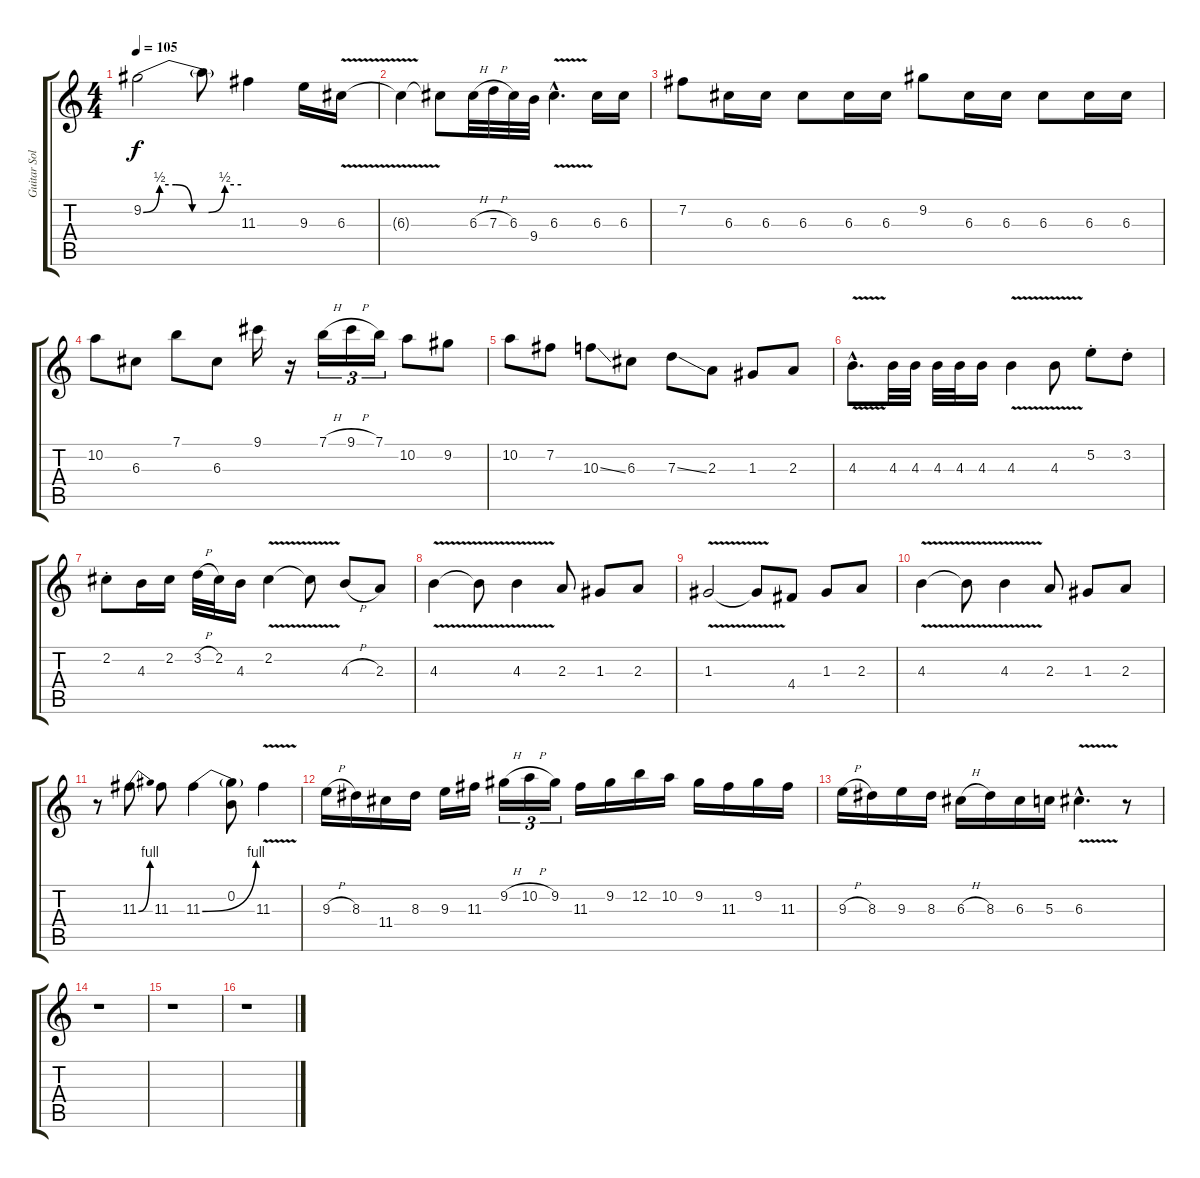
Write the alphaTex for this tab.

\track ("Guitar Solo" "Guitar Sol") {instrument overdrivenguitar}
\staff {score tabs}
\tuning (E4 B3 G3 D3 A2 E2) {hide}
\ts (4 4)
\tempo 105
\clef g2
\ks c
9.2{be (custom 0 0 10 2 20 2 30 0 40 0 50 2 60 2)}.2{dy f} 9.2{t}.8 11.3.4 9.3.16 6.3{v}.16 |
6.3{t}.4 6.3{t}.8 6.3{h}.32 7.3{h}.32 6.3.32 9.4.32 6.3{v hac}.4{d} 6.3.16 6.3.16 |
7.2.8 6.3.16 6.3.16 6.3.8 6.3.16 6.3.16 9.2.8 6.3.16 6.3.16 6.3.8 6.3.16 6.3.16 |
10.2.8 6.3.8 7.1.8 6.3.8 9.1.16 r.16 7.1{h}.16{tu (3 2)} 9.1{h}.16{tu (3 2)} 7.1.16{tu (3 2)} 10.2.8 9.2.8 |
10.2.8 7.2.8 10.3{ss}.8 6.3.8 7.3{ss}.8 2.3.8 1.3.8 2.3.8 |
4.3{v hac}.8{d} 4.3.32 4.3.32 4.3.32 4.3.32 4.3.16 4.3{v}.4 4.3{v}.8 5.2{st}.8 3.2{st}.8 |
2.2{st}.8 4.3.16 2.2.16 3.2{h}.32 2.2.32 4.3.16 2.2{v}.4 2.2{t}.8 4.3{h}.8 2.3.8 |
4.3{v}.4 4.3{t}.8 4.3{v}.4 2.3.8 1.3.8 2.3.8 |
1.3{v}.2 1.3{t}.8 4.4.8 1.3.8 2.3.8 |
4.3{v}.4 4.3{t}.8 4.3{v}.4 2.3.8 1.3.8 2.3.8 |
r.8 11.3{be (bend 0 0 60 4)}.8 11.3.8 11.3{be (bend 0 0 60 4)}.4 (0.2 11.3{t}).8 11.3{v}.4 |
9.3{h}.16 8.3.16 11.4.16 8.3.16 9.3.16 11.3.16 9.2{h}.16{tu (3 2)} 10.2{h}.16{tu (3 2)} 9.2.16{tu (3 2)} 11.3.16 9.2.16 12.2.16 10.2.16 9.2.16 11.3.16 9.2.16 11.3.16 |
9.3{h}.16 8.3.16 9.3.16 8.3.16 6.3{h}.16 8.3.16 6.3.16 5.3.16 6.3{v hac}.4{d} r.8 |
r.1 |
r.1 |
r.1
